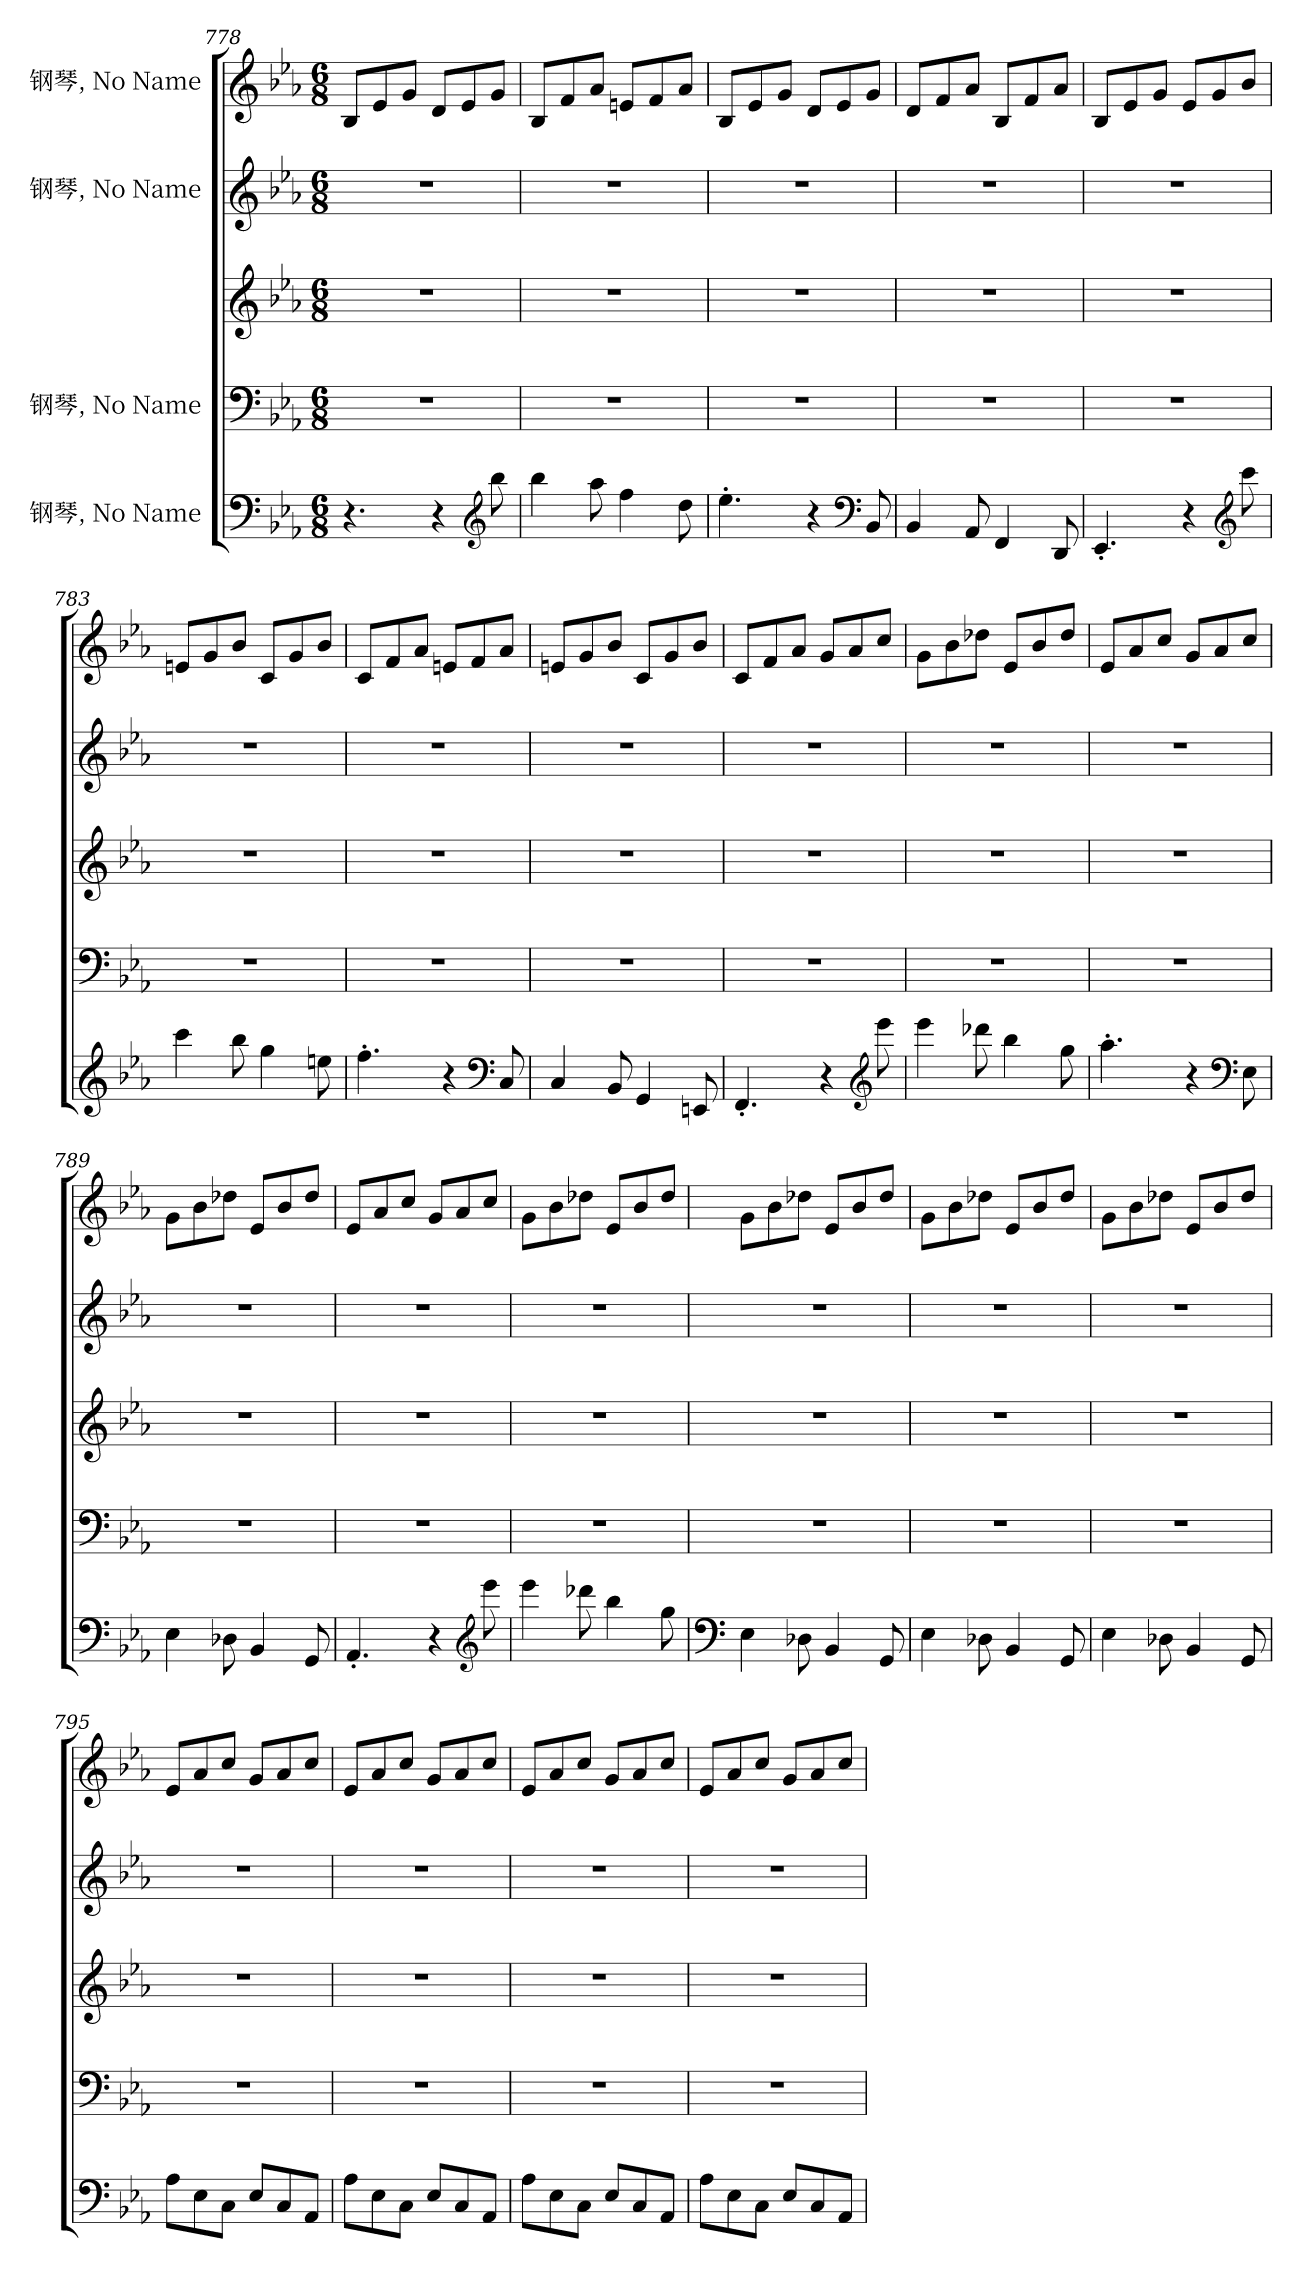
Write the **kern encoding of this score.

**kern	**kern	**kern	**kern	**kern
*part4	*part3	*part3	*part2	*part1
*staff5	*staff4	*staff3	*staff2	*staff1
*I"钢琴, No Name	*I"钢琴, No Name	*	*I"钢琴, No Name	*I"钢琴, No Name
*clefF4	*clefF4	*clefG2	*clefG2	*clefG2
*k[b-e-a-]	*k[b-e-a-]	*k[b-e-a-]	*k[b-e-a-]	*k[b-e-a-]
*M6/8	*M6/8	*M6/8	*M6/8	*M6/8
=778	=778	=778	=778	=778
4.r	2.r	2.r	2.r	8B-/L
.	.	.	.	8e-/
.	.	.	.	8g/J
4r	.	.	.	8d/L
.	.	.	.	8e-/
*clefG2	*	*	*	*
8bb-\	.	.	.	8g/J
!!LO:PB:g=z
=779	=779	=779	=779	=779
*	*	*	*	*MM250
4bb-\	2.r	2.r	2.r	8B-/L
.	.	.	.	8f/
8aa-\	.	.	.	8a-/J
4ff\	.	.	.	8en/L
.	.	.	.	8f/
8dd\	.	.	.	8a-/J
=780	=780	=780	=780	=780
4.ee-'\	2.r	2.r	2.r	8B-/L
.	.	.	.	8e-/
.	.	.	.	8g/J
4r	.	.	.	8d/L
.	.	.	.	8e-/
*clefF4	*	*	*	*
8BB-/	.	.	.	8g/J
=781	=781	=781	=781	=781
*	*	*	*	*MM250
4BB-/	2.r	2.r	2.r	8d/L
.	.	.	.	8f/
8AA-/	.	.	.	8a-/J
4FF/	.	.	.	8B-/L
.	.	.	.	8f/
8DD/	.	.	.	8a-/J
=782	=782	=782	=782	=782
4.EE-'/	2.r	2.r	2.r	8B-/L
.	.	.	.	8e-/
.	.	.	.	8g/J
4r	.	.	.	8e-/L
.	.	.	.	8g/
*clefG2	*	*	*	*
8ccc\	.	.	.	8b-/J
=783	=783	=783	=783	=783
*	*	*	*	*MM250
4ccc\	2.r	2.r	2.r	8en/L
.	.	.	.	8g/
8bb-\	.	.	.	8b-/J
4gg\	.	.	.	8c/L
.	.	.	.	8g/
8een\	.	.	.	8b-/J
!!LO:LB:g=z
=784	=784	=784	=784	=784
4.ff'\	2.r	2.r	2.r	8c/L
.	.	.	.	8f/
.	.	.	.	8a-/J
4r	.	.	.	8en/L
.	.	.	.	8f/
*clefF4	*	*	*	*
8C/	.	.	.	8a-/J
=785	=785	=785	=785	=785
*	*	*	*	*MM250
4C/	2.r	2.r	2.r	8en/L
.	.	.	.	8g/
8BB-/	.	.	.	8b-/J
4GG/	.	.	.	8c/L
.	.	.	.	8g/
8EEn/	.	.	.	8b-/J
=786	=786	=786	=786	=786
4.FF'/	2.r	2.r	2.r	8c/L
.	.	.	.	8f/
.	.	.	.	8a-/J
4r	.	.	.	8g/L
.	.	.	.	8a-/
*clefG2	*	*	*	*
8eee-\	.	.	.	8cc/J
=787	=787	=787	=787	=787
*	*	*	*	*MM250
4eee-\	2.r	2.r	2.r	8g\L
.	.	.	.	8b-\
8ddd-X\	.	.	.	8dd-X\J
4bb-\	.	.	.	8e-/L
.	.	.	.	8b-/
8gg\	.	.	.	8dd-/J
=788	=788	=788	=788	=788
4.aa-'\	2.r	2.r	2.r	8e-/L
.	.	.	.	8a-/
.	.	.	.	8cc/J
4r	.	.	.	8g/L
.	.	.	.	8a-/
*clefF4	*	*	*	*
8E-\	.	.	.	8cc/J
!!LO:PB:g=z
=789	=789	=789	=789	=789
*	*	*	*	*MM250
4E-\	2.r	2.r	2.r	8g\L
.	.	.	.	8b-\
8D-X\	.	.	.	8dd-X\J
4BB-/	.	.	.	8e-/L
.	.	.	.	8b-/
8GG/	.	.	.	8dd-/J
=790	=790	=790	=790	=790
4.AA-'/	2.r	2.r	2.r	8e-/L
.	.	.	.	8a-/
.	.	.	.	8cc/J
4r	.	.	.	8g/L
.	.	.	.	8a-/
*clefG2	*	*	*	*
8eee-\	.	.	.	8cc/J
=791	=791	=791	=791	=791
*	*	*	*	*MM250
4eee-\	2.r	2.r	2.r	8g\L
.	.	.	.	8b-\
8ddd-X\	.	.	.	8dd-X\J
4bb-\	.	.	.	8e-/L
.	.	.	.	8b-/
8gg\	.	.	.	8dd-/J
=792	=792	=792	=792	=792
*clefF4	*	*	*	*
4E-\	2.r	2.r	2.r	8g\L
.	.	.	.	8b-\
8D-X\	.	.	.	8dd-X\J
4BB-/	.	.	.	8e-/L
.	.	.	.	8b-/
8GG/	.	.	.	8dd-/J
=793	=793	=793	=793	=793
4E-\	2.r	2.r	2.r	8g\L
.	.	.	.	8b-\
8D-X\	.	.	.	8dd-X\J
4BB-/	.	.	.	8e-/L
.	.	.	.	8b-/
8GG/	.	.	.	8dd-/J
!!LO:LB:g=z
=794	=794	=794	=794	=794
4E-\	2.r	2.r	2.r	8g\L
.	.	.	.	8b-\
8D-X\	.	.	.	8dd-X\J
4BB-/	.	.	.	8e-/L
.	.	.	.	8b-/
8GG/	.	.	.	8dd-/J
=795	=795	=795	=795	=795
*	*	*	*	*MM250
8A-\L	2.r	2.r	2.r	8e-/L
8E-\	.	.	.	8a-/
8C\J	.	.	.	8cc/J
8E-/L	.	.	.	8g/L
8C/	.	.	.	8a-/
8AA-/J	.	.	.	8cc/J
=796	=796	=796	=796	=796
8A-\L	2.r	2.r	2.r	8e-/L
8E-\	.	.	.	8a-/
8C\J	.	.	.	8cc/J
8E-/L	.	.	.	8g/L
8C/	.	.	.	8a-/
8AA-/J	.	.	.	8cc/J
=797	=797	=797	=797	=797
8A-\L	2.r	2.r	2.r	8e-/L
8E-\	.	.	.	8a-/
8C\J	.	.	.	8cc/J
8E-/L	.	.	.	8g/L
8C/	.	.	.	8a-/
8AA-/J	.	.	.	8cc/J
=798	=798	=798	=798	=798
8A-\L	2.r	2.r	2.r	8e-/L
8E-\	.	.	.	8a-/
8C\J	.	.	.	8cc/J
8E-/L	.	.	.	8g/L
*	*	*	*	*MM248
8C/	.	.	.	8a-/
*	*	*	*	*MM243
8AA-/J	.	.	.	8cc/J
=	=	=	=	=
*-	*-	*-	*-	*-
